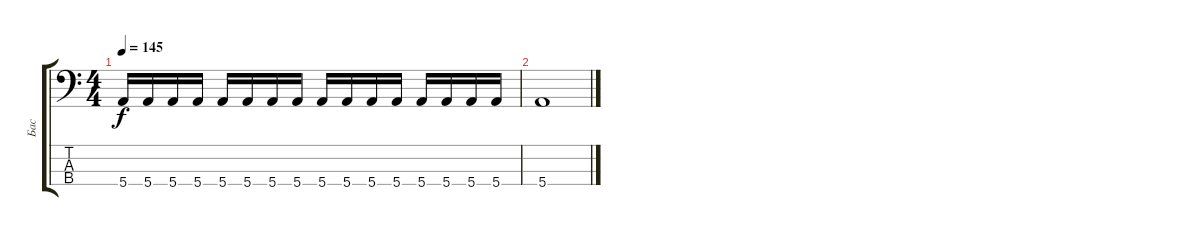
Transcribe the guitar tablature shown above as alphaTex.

\track ("Бас" "Бас") {instrument electricbasspick}
\staff {score tabs}
\tuning (G2 D2 A1 E1) {hide}
\ts (4 4)
\tempo 145
\clef f4
\ks c
5.4.16{dy f} 5.4.16 5.4.16 5.4.16 5.4.16 5.4.16 5.4.16 5.4.16 5.4.16 5.4.16 5.4.16 5.4.16 5.4.16 5.4.16 5.4.16 5.4.16 |
5.4.1
